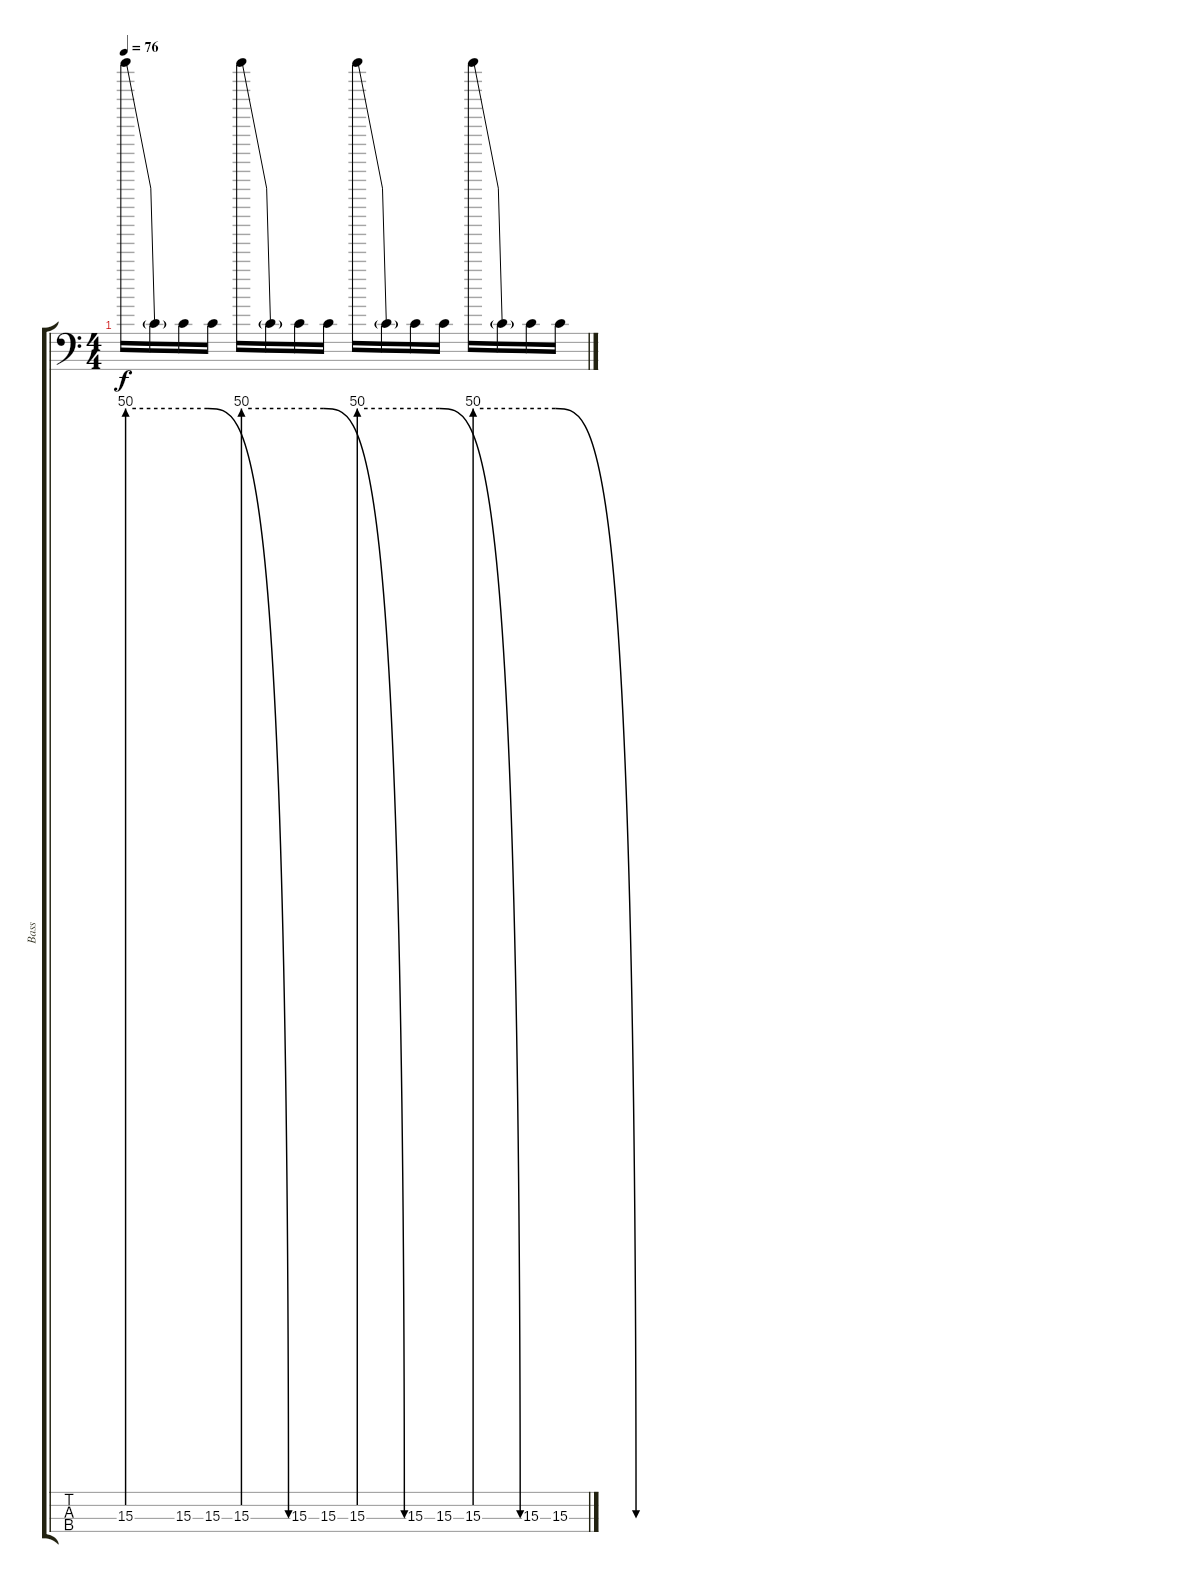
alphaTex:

\track ("Bass" "Bass") {instrument electricbassfinger}
\staff {score tabs}
\tuning (G2 D2 A1 E1) {hide}
\ts (4 4)
\tempo 76
\clef f4
\ks c
15.3{be (custom 0 200 100 200 200 0 300 0)}.16{dy f} 15.3{t}.16 15.3.16 15.3.16 15.3{be (custom 0 200 100 200 200 0 300 0)}.16 15.3{t}.16 15.3.16 15.3.16 15.3{be (custom 0 200 100 200 200 0 300 0)}.16 15.3{t}.16 15.3.16 15.3.16 15.3{be (custom 0 200 100 200 200 0 300 0)}.16 15.3{t}.16 15.3.16 15.3.16
